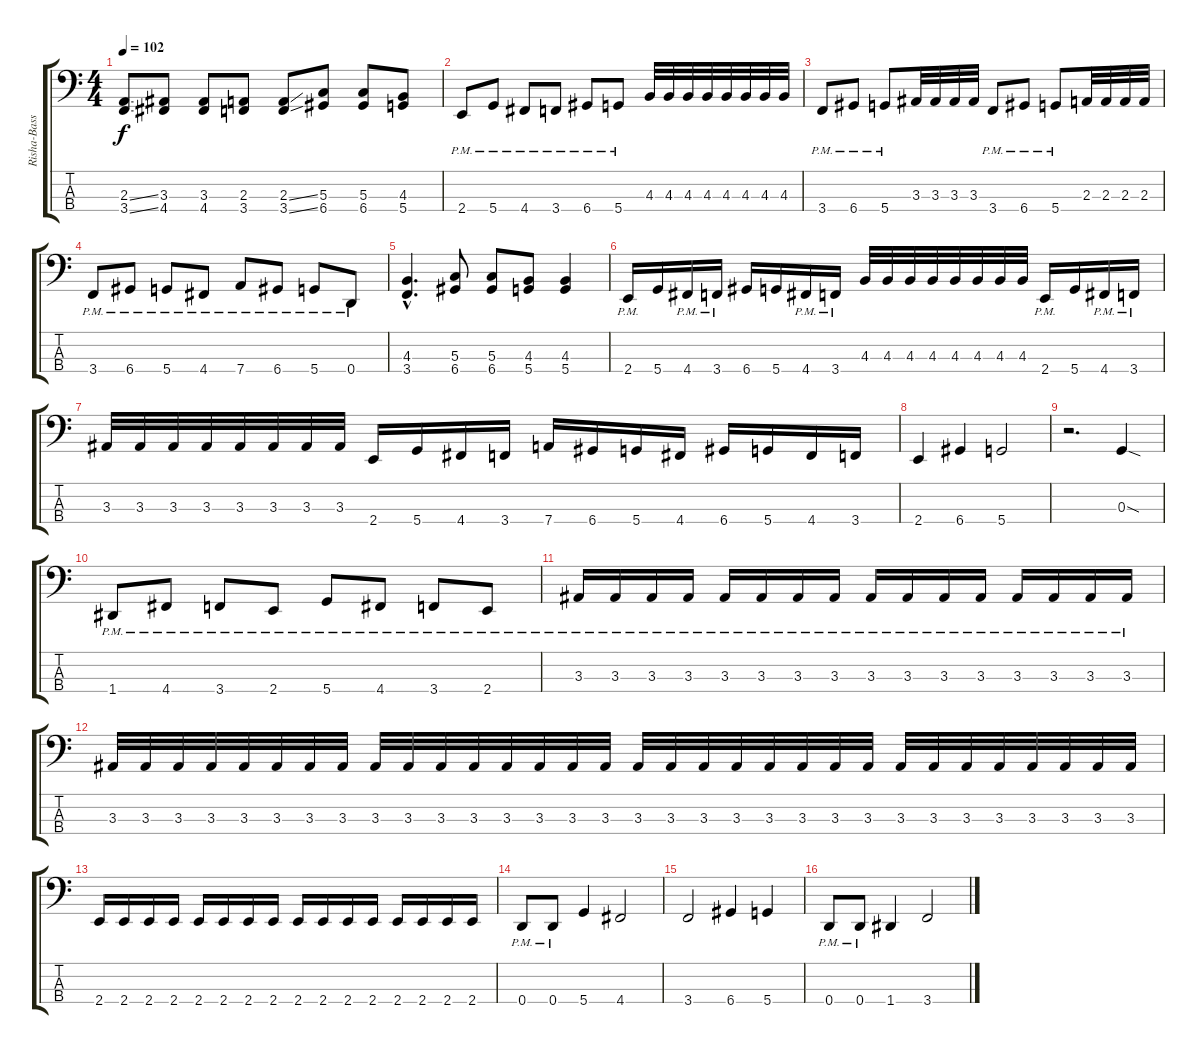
\track ("Risha-Bass" "Risha-Bass") {instrument electricbassfinger}
\staff {score tabs}
\tuning (F2 C2 G1 D1) {hide}
\ts (4 4)
\tempo 102
\clef f4
\ks c
(2.3{ss} 3.4{ss}).8{dy f instrument electricbassfinger} (3.3 4.4).8 (3.3 4.4).8 (2.3 3.4).8 (2.3{ss} 3.4{ss}).8 (5.3 6.4).8 (5.3 6.4).8 (4.3 5.4).8 |
2.4{pm}.8 5.4{pm}.8 4.4{pm}.8 3.4{pm}.8 6.4{pm}.8 5.4{pm}.8 4.3.32 4.3.32 4.3.32 4.3.32 4.3.32 4.3.32 4.3.32 4.3.32 |
3.4{pm}.8 6.4{pm}.8 5.4{pm}.8 3.3.32 3.3.32 3.3.32 3.3.32 3.4{pm}.8 6.4{pm}.8 5.4{pm}.8 2.3.32 2.3.32 2.3.32 2.3.32 |
3.4{pm}.8 6.4{pm}.8 5.4{pm}.8 4.4{pm}.8 7.4{pm}.8 6.4{pm}.8 5.4{pm}.8 0.4{pm}.8 |
(4.3{hac} 3.4{hac}).4{d} (5.3 6.4).8 (5.3 6.4).8 (4.3 5.4).8 (4.3 5.4).4 |
2.4{pm}.16 5.4.16 4.4{pm}.16 3.4{pm}.16 6.4.16 5.4.16 4.4{pm}.16 3.4{pm}.16 4.3.32 4.3.32 4.3.32 4.3.32 4.3.32 4.3.32 4.3.32 4.3.32 2.4{pm}.16 5.4.16 4.4{pm}.16 3.4{pm}.16 |
3.3.32 3.3.32 3.3.32 3.3.32 3.3.32 3.3.32 3.3.32 3.3.32 2.4.16 5.4.16 4.4.16 3.4.16 7.4.16 6.4.16 5.4.16 4.4.16 6.4.16 5.4.16 4.4.16 3.4.16 |
2.4.4 6.4.4 5.4.2 |
r.2{d} 0.3{sod}.4 |
1.4{pm}.8 4.4{pm}.8 3.4{pm}.8 2.4{pm}.8 5.4{pm}.8 4.4{pm}.8 3.4{pm}.8 2.4{pm}.8 |
3.3{pm}.16 3.3{pm}.16 3.3{pm}.16 3.3{pm}.16 3.3{pm}.16 3.3{pm}.16 3.3{pm}.16 3.3{pm}.16 3.3{pm}.16 3.3{pm}.16 3.3{pm}.16 3.3{pm}.16 3.3{pm}.16 3.3{pm}.16 3.3{pm}.16 3.3{pm}.16 |
3.3.32 3.3.32 3.3.32 3.3.32 3.3.32 3.3.32 3.3.32 3.3.32 3.3.32 3.3.32 3.3.32 3.3.32 3.3.32 3.3.32 3.3.32 3.3.32 3.3.32 3.3.32 3.3.32 3.3.32 3.3.32 3.3.32 3.3.32 3.3.32 3.3.32 3.3.32 3.3.32 3.3.32 3.3.32 3.3.32 3.3.32 3.3.32 |
2.4.16 2.4.16 2.4.16 2.4.16 2.4.16 2.4.16 2.4.16 2.4.16 2.4.16 2.4.16 2.4.16 2.4.16 2.4.16 2.4.16 2.4.16 2.4.16 |
0.4{pm}.8 0.4{pm}.8 5.4.4 4.4.2 |
3.4.2 6.4.4 5.4.4 |
0.4{pm}.8 0.4{pm}.8 1.4.4 3.4.2
